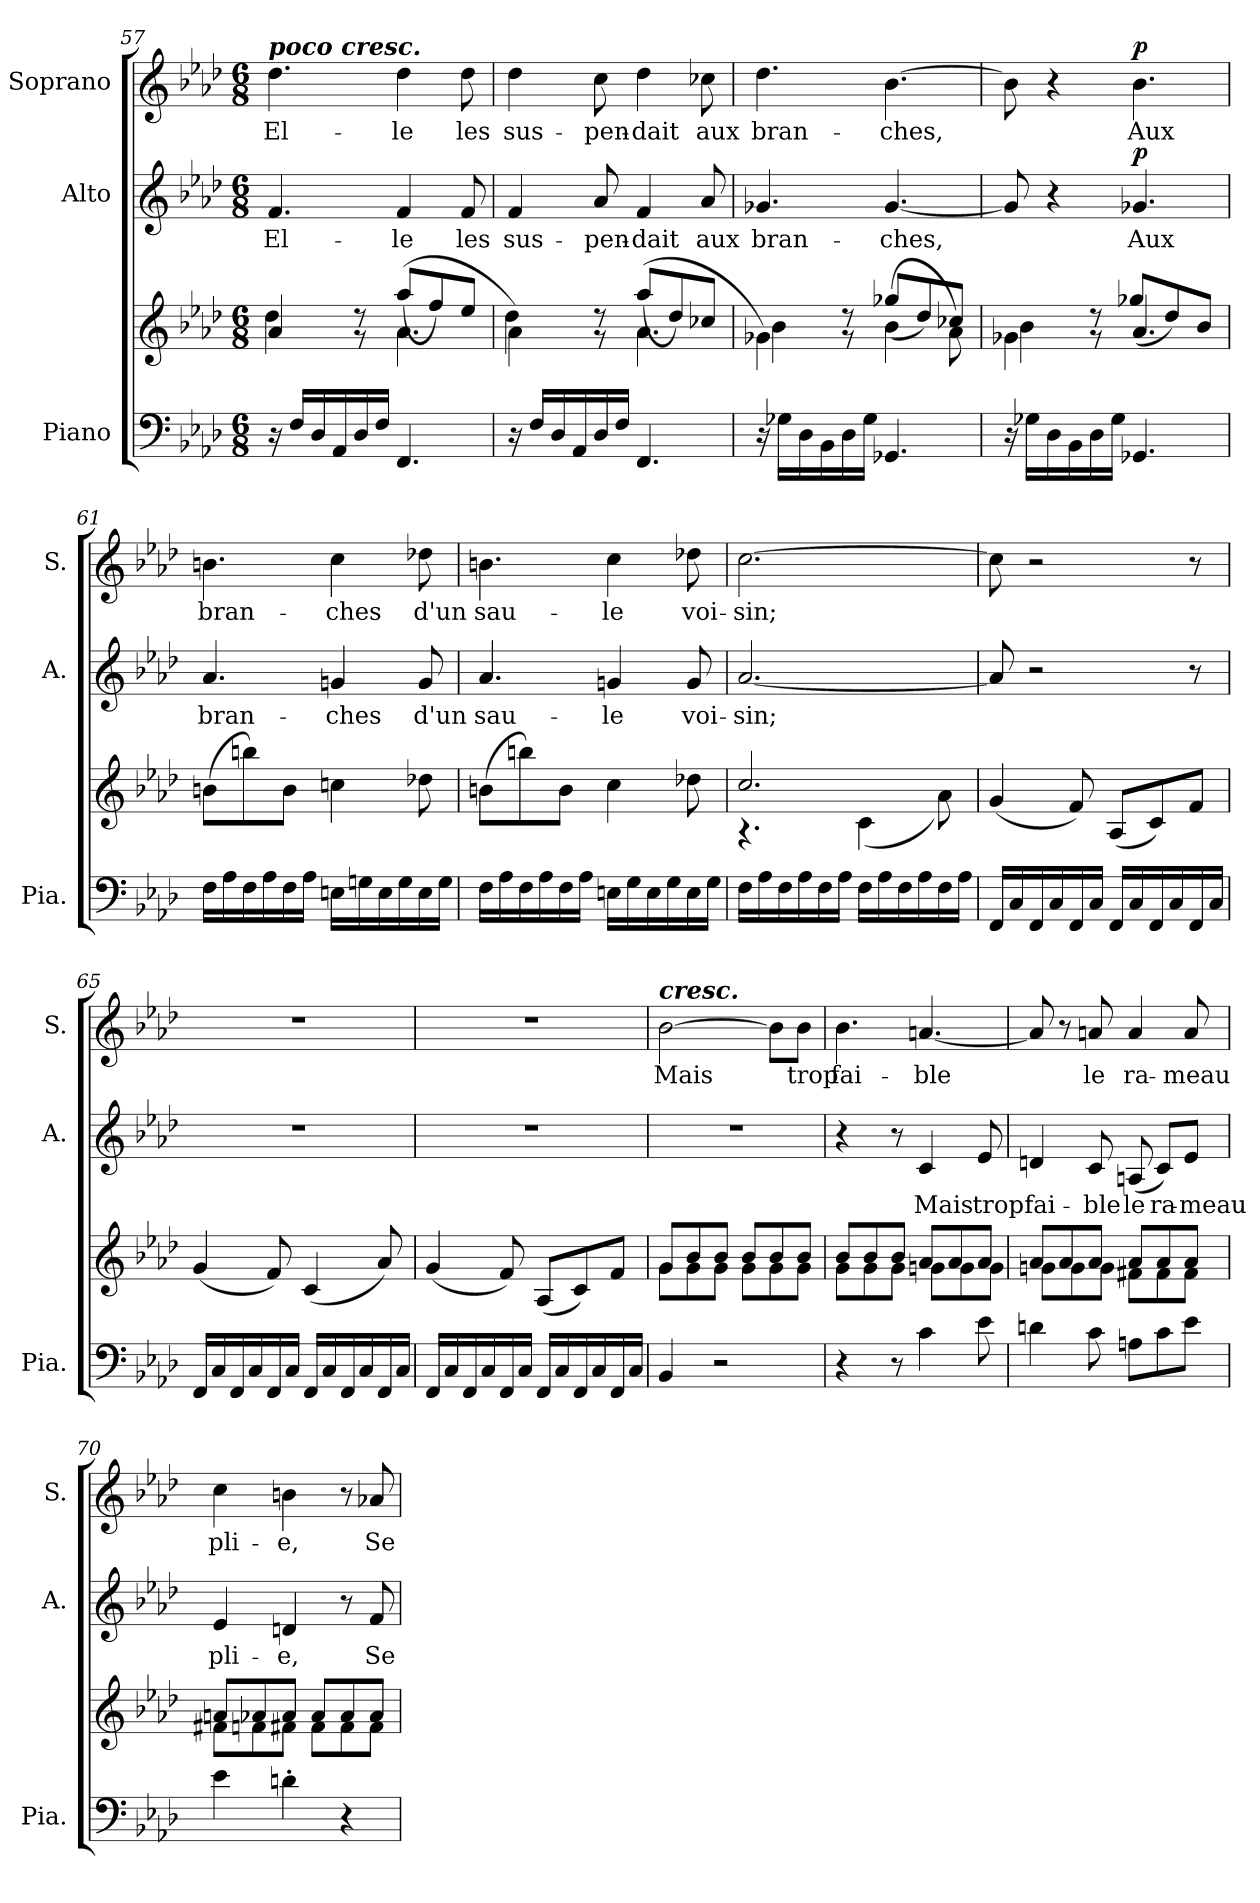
**kern	**kern	**kern	**text	**dynam	**kern	**text	**dynam
*part3	*part3	*part2	*part2	*part2	*part1	*part1	*part1
*staff4	*staff3	*staff2	*staff2	*staff2	*staff1	*staff1	*staff1
*I"Piano	*	*I"Alto	*	*	*I"Soprano	*	*
*I'Pia.	*	*I'A.	*	*	*I'S.	*	*
*clefF4	*clefG2	*clefG2	*	*	*clefG2	*	*
*k[b-e-a-d-]	*k[b-e-a-d-]	*k[b-e-a-d-]	*	*	*k[b-e-a-d-]	*	*
*M6/8	*M6/8	*M6/8	*	*	*M6/8	*	*
=57	=57	=57	=57	=57	=57	=57	=57
*	*^	*	*	*	*	*	*
!	!	!	!	!	!	!LO:TX:Bi:t=poco cresc.	!	!
!	!	!	!	!LO:LY:b	!	!	!LO:LY:b	!
16r	4a-/	4dd-\	4.f/	El-	.	4.dd-\	El-	.
16F/LL	.	.	.	.	.	.	.	.
16D-/	.	.	.	.	.	.	.	.
16AA-/	.	.	.	.	.	.	.	.
16D-/	8r	8r	.	.	.	.	.	.
16F/JJ	.	.	.	.	.	.	.	.
!	!	!	!	!LO:LY:b	!	!	!LO:LY:b	!
4.FF/	(<4.a-\	(>8aa-/L	4f/	-le	.	4dd-\	-le	.
.	.	8ff/)	.	.	.	.	.	.
!	!	!	!	!LO:LY:b	!	!	!LO:LY:b	!
.	.	8ee-/J	8f/	les	.	8dd-\	les	.
=58	=58	=58	=58	=58	=58	=58	=58	=58
!	!	!	!	!LO:LY:b	!	!	!LO:LY:b	!
16r	4a-\)	4dd-\	4f/	sus-	.	4dd-\	sus-	.
16F/LL	.	.	.	.	.	.	.	.
16D-/	.	.	.	.	.	.	.	.
16AA-/	.	.	.	.	.	.	.	.
!	!	!	!	!LO:LY:b	!	!	!LO:LY:b	!
16D-/	8r	8r	8a-/	-pen-	.	8cc\	-pen-	.
16F/JJ	.	.	.	.	.	.	.	.
!	!	!	!	!LO:LY:b	!	!	!LO:LY:b	!
4.FF/	(<4.a-\	(>8aa-/L	4f/	-dait	.	4dd-\	-dait	.
.	.	8dd-/)	.	.	.	.	.	.
!	!	!	!	!LO:LY:b	!	!	!LO:LY:b	!
.	.	8cc-X/J	8a-/	aux	.	8cc-X\	aux	.
!!LO:LB:g=z
=59	=59	=59	=59	=59	=59	=59	=59	=59
!	!	!	!	!LO:LY:b	!	!	!LO:LY:b	!
16r	4g-X\)	4b-\	4.g-X/	bran-	.	4.dd-\	bran-	.
16G-X\LL	.	.	.	.	.	.	.	.
16D-\	.	.	.	.	.	.	.	.
16BB-\	.	.	.	.	.	.	.	.
16D-\	8r	8r	.	.	.	.	.	.
16G-\JJ	.	.	.	.	.	.	.	.
!	!	!	!	!LO:LY:b	!	!	!LO:LY:b	!
4.GG-X/	(<4b-\	(>8gg-X/L	[4.g-/	-ches,	.	[4.b-\	-ches,	.
.	.	8dd-/)	.	.	.	.	.	.
.	8a-\)	8cc-X/J	.	.	.	.	.	.
=60	=60	=60	=60	=60	=60	=60	=60	=60
16r	4g-X\	4b-\	8g-/]	.	.	8b-\]	.	.
16G-X\LL	.	.	.	.	.	.	.	.
16D-\	.	.	4r	.	.	4r	.	.
16BB-\	.	.	.	.	.	.	.	.
16D-\	8r	8r	.	.	.	.	.	.
16G-\JJ	.	.	.	.	.	.	.	.
!	!	!	!	!LO:LY:b	!LO:DY:a	!	!LO:LY:b	!LO:DY:a
4.GG-X/	4.a-/	(>8gg-X/L	4.g-X/	Aux	p	4.b-\	Aux	p
.	.	8dd-/)	.	.	.	.	.	.
.	.	8b-/J	.	.	.	.	.	.
=61	=61	=61	=61	=61	=61	=61	=61	=61
!	!	!	!	!LO:LY:b	!	!	!LO:LY:b	!
*	*v	*v	*	*	*	*	*	*
16F\LL	(>8bn\L	4.a-/	bran-	.	4.bn\	bran-	.
16A-\	.	.	.	.	.	.	.
16F\	8bbn\)	.	.	.	.	.	.
16A-\	.	.	.	.	.	.	.
16F\	8b\J	.	.	.	.	.	.
16A-\JJ	.	.	.	.	.	.	.
!	!	!	!LO:LY:b	!	!	!LO:LY:b	!
16En\LL	4ccn\	4gn/	-ches	.	4cc\	-ches	.
16Gn\	.	.	.	.	.	.	.
16E\	.	.	.	.	.	.	.
16G\	.	.	.	.	.	.	.
!	!	!	!LO:LY:b	!	!	!LO:LY:b	!
16E\	8dd-X\	8g/	d'un	.	8dd-X\	d'un	.
16G\JJ	.	.	.	.	.	.	.
=62	=62	=62	=62	=62	=62	=62	=62
!	!	!	!LO:LY:b	!	!	!LO:LY:b	!
16F\LL	(>8bn\L	4.a-/	sau-	.	4.bn\	sau-	.
16A-\	.	.	.	.	.	.	.
16F\	8bbn\)	.	.	.	.	.	.
16A-\	.	.	.	.	.	.	.
16F\	8b\J	.	.	.	.	.	.
16A-\JJ	.	.	.	.	.	.	.
!	!	!	!LO:LY:b	!	!	!LO:LY:b	!
16En\LL	4cc\	4gn/	-le	.	4cc\	-le	.
16G\	.	.	.	.	.	.	.
16E\	.	.	.	.	.	.	.
16G\	.	.	.	.	.	.	.
!	!	!	!LO:LY:b	!	!	!LO:LY:b	!
16E\	8dd-X\	8g/	voi-	.	8dd-X\	voi-	.
16G\JJ	.	.	.	.	.	.	.
!!LO:LB:g=z
=63	=63	=63	=63	=63	=63	=63	=63
*	*^	*	*	*	*	*	*
!	!	!	!	!LO:LY:b	!	!	!LO:LY:b	!
16F\LL	2.cc/	4.r	[2.a-/	-sin;	.	[2.cc\	-sin;	.
16A-\	.	.	.	.	.	.	.	.
16F\	.	.	.	.	.	.	.	.
16A-\	.	.	.	.	.	.	.	.
16F\	.	.	.	.	.	.	.	.
16A-\JJ	.	.	.	.	.	.	.	.
16F\LL	.	(<4c\	.	.	.	.	.	.
16A-\	.	.	.	.	.	.	.	.
16F\	.	.	.	.	.	.	.	.
16A-\	.	.	.	.	.	.	.	.
16F\	.	8a-\)	.	.	.	.	.	.
16A-\JJ	.	.	.	.	.	.	.	.
*	*v	*v	*	*	*	*	*	*
=64	=64	=64	=64	=64	=64	=64	=64
16FF/LL	(<4g/	8a-/]	.	.	8cc\]	.	.
16C/	.	.	.	.	.	.	.
16FF/	.	2r	.	.	2r	.	.
16C/	.	.	.	.	.	.	.
16FF/	8f/)	.	.	.	.	.	.
16C/JJ	.	.	.	.	.	.	.
16FF/LL	(<8A-/L	.	.	.	.	.	.
16C/	.	.	.	.	.	.	.
16FF/	8c/)	.	.	.	.	.	.
16C/	.	.	.	.	.	.	.
16FF/	8f/J	8r	.	.	8r	.	.
16C/JJ	.	.	.	.	.	.	.
=65	=65	=65	=65	=65	=65	=65	=65
16FF/LL	(<4g/	2.r	.	.	2.r	.	.
16C/	.	.	.	.	.	.	.
16FF/	.	.	.	.	.	.	.
16C/	.	.	.	.	.	.	.
16FF/	8f/)	.	.	.	.	.	.
16C/JJ	.	.	.	.	.	.	.
16FF/LL	(<4c/	.	.	.	.	.	.
16C/	.	.	.	.	.	.	.
16FF/	.	.	.	.	.	.	.
16C/	.	.	.	.	.	.	.
16FF/	8a-/)	.	.	.	.	.	.
16C/JJ	.	.	.	.	.	.	.
=66	=66	=66	=66	=66	=66	=66	=66
16FF/LL	(<4g/	2.r	.	.	2.r	.	.
16C/	.	.	.	.	.	.	.
16FF/	.	.	.	.	.	.	.
16C/	.	.	.	.	.	.	.
16FF/	8f/)	.	.	.	.	.	.
16C/JJ	.	.	.	.	.	.	.
16FF/LL	(<8A-/L	.	.	.	.	.	.
16C/	.	.	.	.	.	.	.
16FF/	8c/)	.	.	.	.	.	.
16C/	.	.	.	.	.	.	.
16FF/	8f/J	.	.	.	.	.	.
16C/JJ	.	.	.	.	.	.	.
=67	=67	=67	=67	=67	=67	=67	=67
*	*^	*	*	*	*	*	*
!	!	!	!	!	!	!LO:TX:Bi:t=cresc.	!	!
!	!	!	!	!	!	!	!LO:LY:b	!
4BB-/	8g/L	8g\L	2.r	.	.	[2b-\	Mais	.
.	8b-/	8g\	.	.	.	.	.	.
2r	8b-/J	8g\J	.	.	.	.	.	.
.	8b-/L	8g\L	.	.	.	.	.	.
.	8b-/	8g\	.	.	.	8b-\L]	.	.
!	!	!	!	!	!	!	!LO:LY:b	!
.	8b-/J	8g\J	.	.	.	8b-\J	trop	.
!!LO:PB:g=z
=68	=68	=68	=68	=68	=68	=68	=68	=68
!	!	!	!	!	!	!	!LO:LY:b	!
4r	8b-/L	8g\L	4r	.	.	4.b-\	fai-	.
.	8b-/	8g\	.	.	.	.	.	.
8r	8b-/J	8g\J	8r	.	.	.	.	.
!	!	!	!	!LO:LY:b	!	!	!LO:LY:b	!
4c\	8a-/L	8gn\L	4c/	Mais	.	[4.an/	-ble	.
.	8a-/	8g\	.	.	.	.	.	.
!	!	!	!	!LO:LY:b	!	!	!	!
8e-\	8a-/J	8g\J	8e-/	trop	.	.	.	.
=69	=69	=69	=69	=69	=69	=69	=69	=69
!	!	!	!	!LO:LY:b	!	!	!	!
4dn\	8a-/L	8gn\L	4dn/	fai-	.	8a/]	.	.
.	8a-/	8g\	.	.	.	8r	.	.
!	!	!	!	!LO:LY:b	!	!	!LO:LY:b	!
8c\	8a-/J	8g\J	8c/	-ble	.	8an/	le	.
!	!	!	!	!LO:LY:b	!	!	!LO:LY:b	!
8An\L	8a-/L	8f#X\L	(<8An/	le	.	4a/	ra-	.
!	!	!	!	!LO:LY:b	!	!	!	!
8c\	8a-/	8f#\	8c/L)	ra-	.	.	.	.
!	!	!	!	!LO:LY:b	!	!	!LO:LY:b	!
8e-\J	8a-/J	8f#\J	8e-/J	-meau	.	8a/	-meau	.
=70	=70	=70	=70	=70	=70	=70	=70	=70
!	!	!	!	!LO:LY:b	!	!	!LO:LY:b	!
4e-\	8an/L	8f#X\L	4e-/	pli-	.	4cc\	pli-	.
.	8a-X/	8fn\	.	.	.	.	.	.
!	!	!	!	!LO:LY:b	!	!	!LO:LY:b	!
4dn'\	8a-/J	8f#X\J	4dn/	-e,	.	4bn\	-e,	.
.	8a-/L	8f#\L	.	.	.	.	.	.
4r	8a-/	8f#\	8r	.	.	8r	.	.
!	!	!	!	!LO:LY:b	!	!	!LO:LY:b	!
.	8a-/J	8f#\J	8f/	Se	.	8a-X/	Se	.
*	*v	*v	*	*	*	*	*	*
=	=	=	=	=	=	=	=
*-	*-	*-	*-	*-	*-	*-	*-
